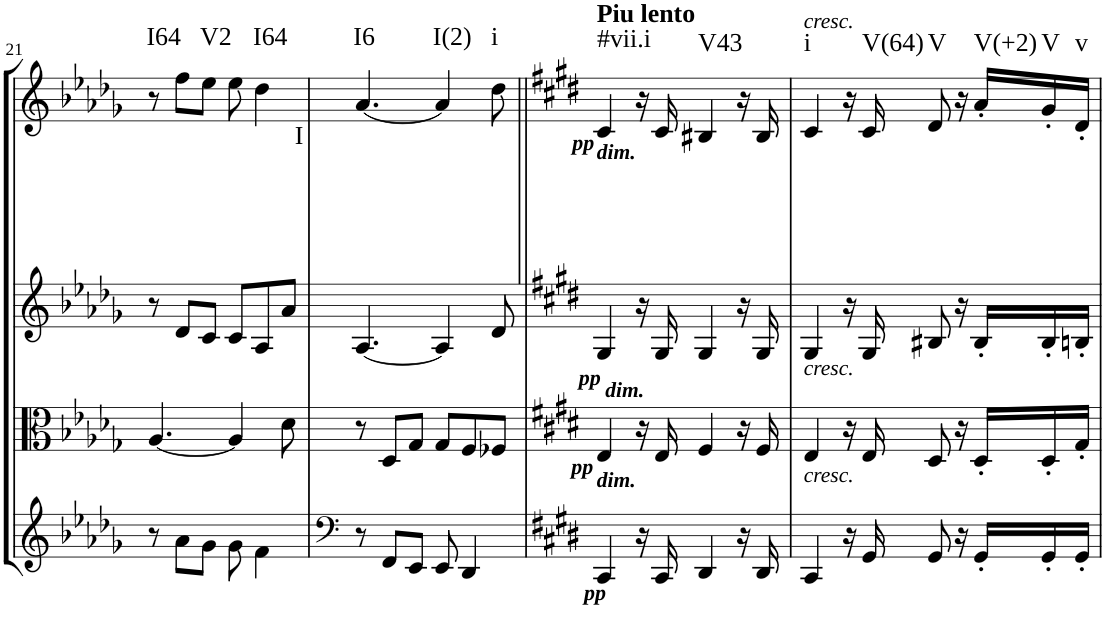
**kern	**kern	**kern	**harte	**kern	**harte
*part4	*part3	*part2	*part2	*part1	*part1
*staff4	*staff3	*staff2	*	*staff1	*
*I"Cello	*I"Viola	*I"2nd Violin	*	*I"1st Violin	*
*	*I'Vla	*I'Vln	*	*I'Vln	*
!!LO:PB:g=z
*clefG2	*clefC3	*clefG2	*	*clefG2	*
*k[b-e-a-d-g-]	*k[b-e-a-d-g-]	*k[b-e-a-d-g-]	*	*k[b-e-a-d-g-]	*
*D-:	*D-:	*D-:	*	*D-:	*
*M6/8	*M6/8	*M6/8	*	*M6/8	*
=21	=21	=21	=21	=21	=21
!	!	!	!	!	!LO:H:kt=I64
8r	[4.A-/	8r	.	8r	N
8a-\L	.	8d-/L	.	8ff\L	.
!	!	!	!	!	!LO:H:kt=V2
8g-\J	.	8c/J	.	8ee-\J	N
8g-\	4A-/]	8c/L	.	8ee-\	.
!	!	!	!	!	!LO:H:kt=I64
4f\	.	8A-/	.	4dd-\	N
!	!	!	!LO:H:kt=I	!	!
.	8d-\	8a-/J	N	.	.
=22	=22	=22	=22	=22	=22
*clefF4	*	*	*	*	*
!	!	!	!	!	!LO:H:kt=I6
8r	8r	[4.A-/	.	[4.a-/	N
8FF/L	8D-/L	.	.	.	.
8EE-/J	8G-/J	.	.	.	.
!	!	!	!	!	!LO:H:kt=I(2)
8EE-/	8G-/L	4A-/]	.	4a-/]	N
4DD-/	8F/	.	.	.	.
!	!	!	!	!	!LO:H:kt=i
.	8F-X/J	8d-/	.	8dd-\	N
=23||	=23||	=23||	=23||	=23||	=23||
*k[f#c#g#d#]	*k[f#c#g#d#]	*k[f#c#g#d#]	*	*k[f#c#g#d#]	*
*E:	*E:	*E:	*	*E:	*
!	!	!	!	!LO:TX:a:B:t=Piu lento	!
!	!	!	!	!LO:TX:b:Bi:t=pp	!
!	!	!	!	!LO:TX:b:Bi:t=dim.	!
!	!LO:TX:a:Bi:t=pp	!	!	!	!
!	!LO:TX:b:Bi:t=pp	!	!	!	!
!	!LO:TX:a:Bi:t=dim.	!	!	!	!
!LO:TX:b:Bi:t=pp	!	!	!	!	!
!LO:TX:a:Bi:t=dim.	!	!	!	!	!LO:H:kt=#vii.i
4CC#/	4E/	4G#/	.	4c#/	N
16r	16r	16r	.	16r	.
16CC#/	16E/	16G#/	.	16c#/	.
!	!	!	!	!	!LO:H:kt=V43
4DD#/	4F#/	4G#/	.	4B#X/	N
16r	16r	16r	.	16r	.
16DD#/	16F#/	16G#/	.	16B#/	.
=24	=24	=24	=24	=24	=24
!	!	!	!	!LO:TX:a:i:t=cresc.	!
!	!LO:TX:a:i:t=cresc.	!	!	!	!
!LO:TX:a:i:t=cresc.	!	!	!	!	!LO:H:kt=i
4CC#/	4E/	4G#/	.	4c#/	N
16r	16r	16r	.	16r	.
!	!	!	!	!	!LO:H:kt=V(64)
16GG#/	16E/	16G#/	.	16c#/	N
!	!	!	!	!	!LO:H:kt=V
8GG#/	8D#/	8B#X/	.	8d#/	N
16r	16r	16r	.	16r	.
!	!	!	!	!	!LO:H:kt=V(+2)
16GG#'/LL	16D#'/LL	16B#'/LL	.	16a'/LL	N
!	!	!	!	!	!LO:H:kt=V
16GG#'/	16D#'/	16B#'/	.	16g#'/	N
!	!	!	!	!	!LO:H:kt=v
16GG#'/JJ	16G#'/JJ	16Bn'/JJ	.	16d#'/JJ	N
=	=	=	=	=	=
*-	*-	*-	*-	*-	*-
